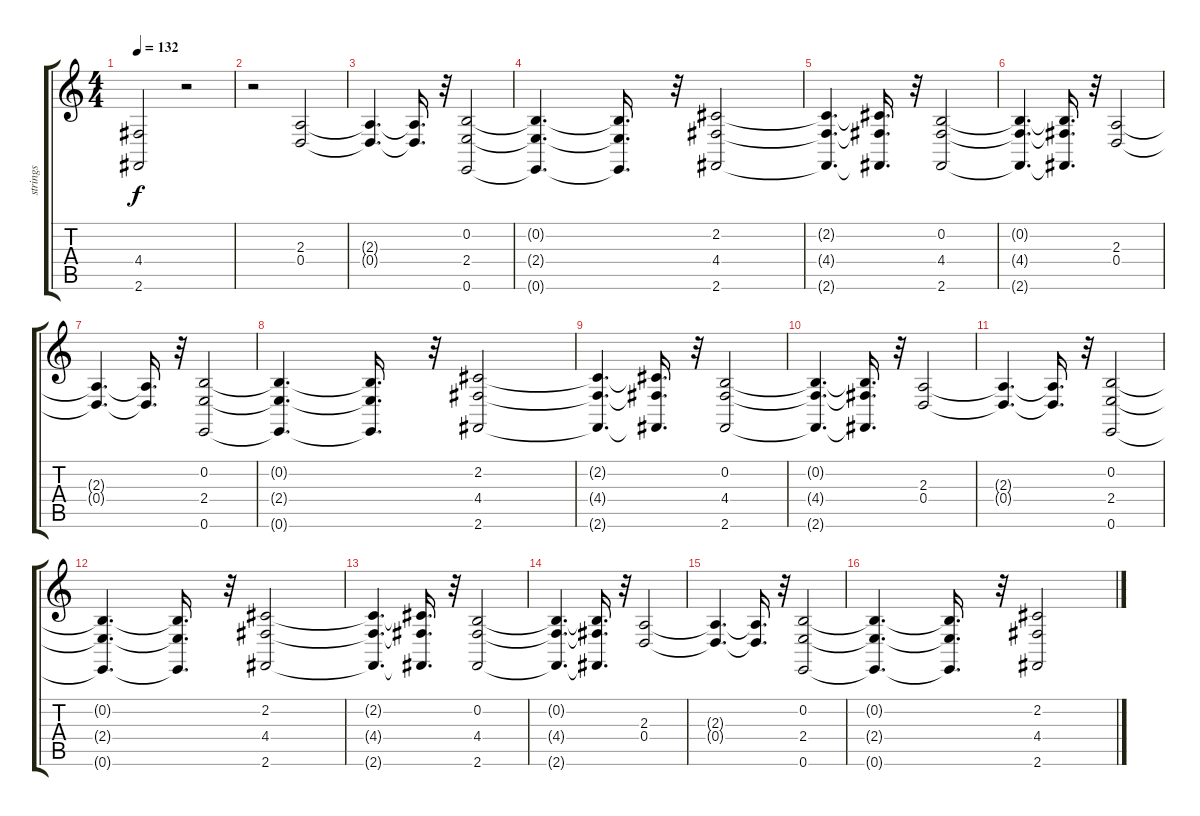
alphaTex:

\track ("strings" "strings") {instrument stringensemble1}
\staff {score tabs}
\tuning (E4 B3 G3 D3 A2 E2) {hide}
\ts (4 4)
\tempo 132
\clef g2
\ks c
(4.4{t} 2.6{t}).2{dy f} r.2 |
r.2 (2.3 0.4).2 |
(2.3{t} 0.4{t}).4{d} (2.3{t} 0.4{t}).16{d} r.32 (0.2 2.4 0.6).2 |
(0.2{t} 2.4{t} 0.6{t}).4{d} (0.2{t} 2.4{t} 0.6{t}).16{d} r.32 (2.2 4.4 2.6).2 |
(2.2{t} 4.4{t} 2.6{t}).4{d} (2.2{t} 4.4{t} 2.6{t}).16{d} r.32 (0.2 4.4 2.6).2 |
(0.2{t} 4.4{t} 2.6{t}).4{d} (0.2{t} 4.4{t} 2.6{t}).16{d} r.32 (2.3 0.4).2 |
(2.3{t} 0.4{t}).4{d} (2.3{t} 0.4{t}).16{d} r.32 (0.2 2.4 0.6).2 |
(0.2{t} 2.4{t} 0.6{t}).4{d} (0.2{t} 2.4{t} 0.6{t}).16{d} r.32 (2.2 4.4 2.6).2 |
(2.2{t} 4.4{t} 2.6{t}).4{d} (2.2{t} 4.4{t} 2.6{t}).16{d} r.32 (0.2 4.4 2.6).2 |
(0.2{t} 4.4{t} 2.6{t}).4{d} (0.2{t} 4.4{t} 2.6{t}).16{d} r.32 (2.3 0.4).2 |
(2.3{t} 0.4{t}).4{d} (2.3{t} 0.4{t}).16{d} r.32 (0.2 2.4 0.6).2 |
(0.2{t} 2.4{t} 0.6{t}).4{d} (0.2{t} 2.4{t} 0.6{t}).16{d} r.32 (2.2 4.4 2.6).2 |
(2.2{t} 4.4{t} 2.6{t}).4{d} (2.2{t} 4.4{t} 2.6{t}).16{d} r.32 (0.2 4.4 2.6).2 |
(0.2{t} 4.4{t} 2.6{t}).4{d} (0.2{t} 4.4{t} 2.6{t}).16{d} r.32 (2.3 0.4).2 |
(2.3{t} 0.4{t}).4{d} (2.3{t} 0.4{t}).16{d} r.32 (0.2 2.4 0.6).2 |
(0.2{t} 2.4{t} 0.6{t}).4{d} (0.2{t} 2.4{t} 0.6{t}).16{d} r.32 (2.2 4.4 2.6).2
